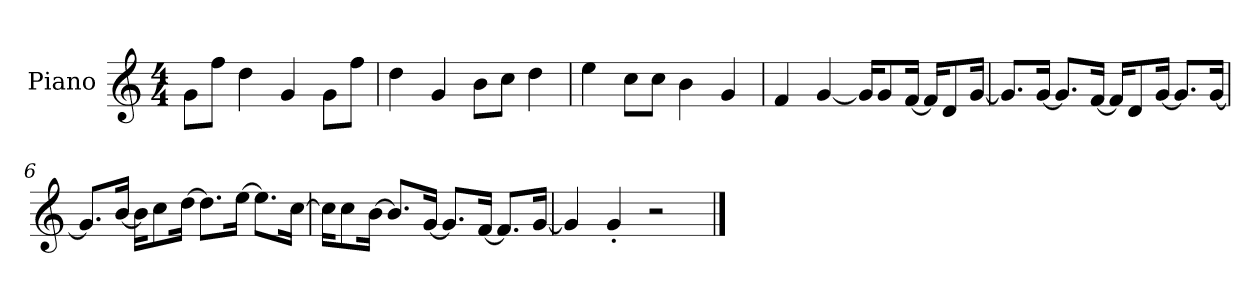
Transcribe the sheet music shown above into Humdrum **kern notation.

**kern
*part1
*staff1
*I"Piano
*I'P-no
*clefG2
*k[]
*M4/4
*MM90
=1
8g\L
8ff\J
4dd\
4g/
8g\L
8ff\J
=2
4dd\
4g/
8b\L
8cc\J
4dd\
=3
4ee\
8cc\L
8cc\J
4b\
4g/
=4
4f/
[4g/
16g/KL]
8g/
[16f/Jk
16f/KL]
8d/
[16g/Jk
=5
8.g/L]
[16g/Jk
8.g/L]
[16f/Jk
16f/KL]
8d/
[16g/Jk
8.g/L]
[16g/Jk
!!LO:LB:g=z
=6
8.g/L]
[16b/Jk
16b\KL]
8cc\
[16dd\Jk
8.dd\L]
[16ee\Jk
8.ee\L]
[16cc\Jk
=7
16cc\KL]
8cc\
[16b\Jk
8.b/L]
[16g/Jk
8.g/L]
[16f/Jk
8.f/L]
[16g/Jk
=8
4g/]
4g'/
2r
==
*-
